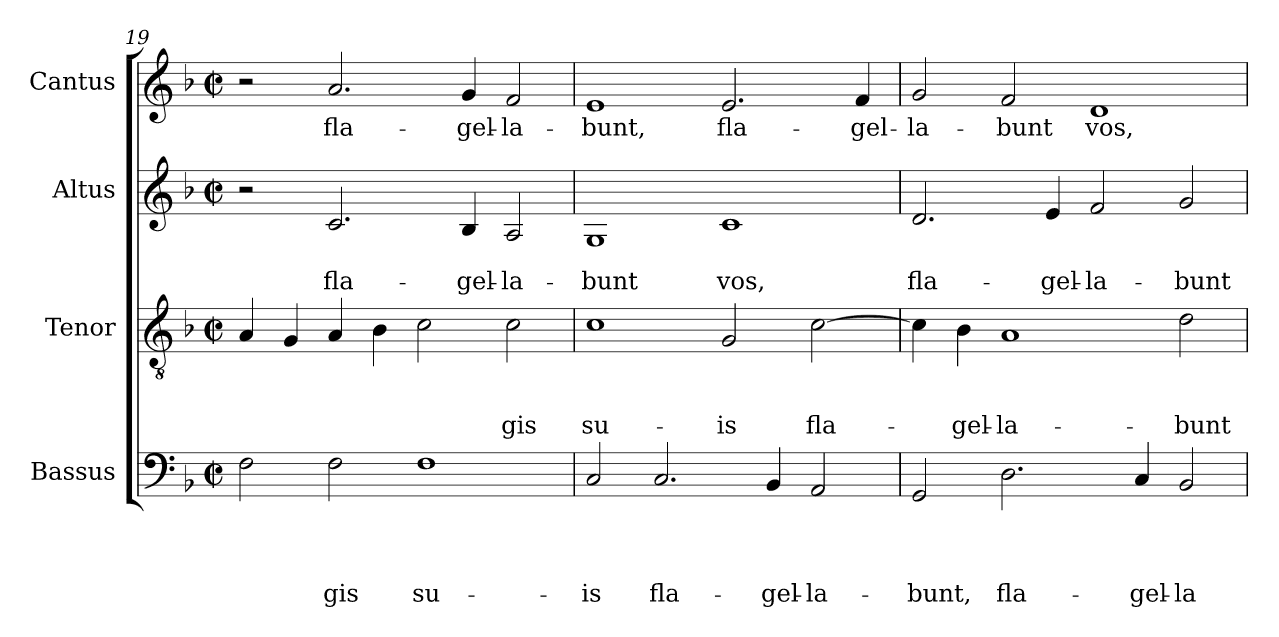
**kern	**text	**text	**text	**text	**kern	**text	**text	**text	**kern	**text	**text	**kern	**text
*part4	*part4	*part4	*part4	*part4	*part3	*part3	*part3	*part3	*part2	*part2	*part2	*part1	*part1
*staff4	*staff4	*staff4	*staff4	*staff4	*staff3	*staff3	*staff3	*staff3	*staff2	*staff2	*staff2	*staff1	*staff1
*I"Bassus	*	*	*	*	*I"Tenor	*	*	*	*I"Altus	*	*	*I"Cantus	*
*clefF4	*	*	*	*	*clefGv2	*	*	*	*clefG2	*	*	*clefG2	*
*k[b-]	*	*	*	*	*k[b-]	*	*	*	*k[b-]	*	*	*k[b-]	*
*F:	*	*	*	*	*F:	*	*	*	*F:	*	*	*F:	*
*M2/2	*	*	*	*	*M2/2	*	*	*	*M2/2	*	*	*M2/2	*
*met(c|)	*	*	*	*	*met(c|)	*	*	*	*met(c|)	*	*	*met(c|)	*
=19	=19	=19	=19	=19	=19	=19	=19	=19	=19	=19	=19	=19	=19
2F\	.	.	.	.	4A/	.	.	.	2r	.	.	2r	.
.	.	.	.	.	4G/	.	.	.	.	.	.	.	.
!	!	!	!	!LO:LY:b	!	!	!	!	!	!	!LO:LY:b	!	!LO:LY:b
2F\	.	.	.	-gis	4A/	.	.	.	2.c/	.	fla-	2.a/	fla-
.	.	.	.	.	4B-\	.	.	.	.	.	.	.	.
!	!	!	!	!LO:LY:b	!	!	!	!	!	!	!	!	!
1F	.	.	.	su-	2c\	.	.	.	.	.	.	.	.
!	!	!	!	!	!	!	!	!	!	!	!LO:LY:b	!	!LO:LY:b
.	.	.	.	.	.	.	.	.	4B-/	.	-gel-	4g/	-gel-
!	!	!	!	!	!	!	!	!LO:LY:b	!	!	!LO:LY:b:rj	!	!LO:LY:b:rj
.	.	.	.	.	2c\	.	.	-gis	2A/	.	-la-	2f/	-la-
=20	=20	=20	=20	=20	=20	=20	=20	=20	=20	=20	=20	=20	=20
!	!	!	!	!LO:LY:b	!	!	!	!LO:LY:b	!	!	!LO:LY:b	!	!LO:LY:b
2C/	.	.	.	-is	1c	.	.	su-	1G	.	-bunt	1e	-bunt,
!	!	!	!	!LO:LY:b	!	!	!	!	!	!	!	!	!
2.C/	.	.	.	fla-	.	.	.	.	.	.	.	.	.
!	!	!	!	!	!	!	!	!LO:LY:b	!	!	!LO:LY:b	!	!LO:LY:b
.	.	.	.	.	2G/	.	.	-is	1c	.	vos,	2.e/	fla-
!	!	!	!	!LO:LY:b	!	!	!	!	!	!	!	!	!
4BB-/	.	.	.	-gel-	.	.	.	.	.	.	.	.	.
!	!	!	!	!LO:LY:b:rj	!	!	!	!LO:LY:b	!	!	!	!	!
2AA/	.	.	.	-la-	[>2c\	.	.	fla-	.	.	.	.	.
!	!	!	!	!	!	!	!	!	!	!	!	!	!LO:LY:b
.	.	.	.	.	.	.	.	.	.	.	.	4f/	-gel-
=21	=21	=21	=21	=21	=21	=21	=21	=21	=21	=21	=21	=21	=21
!	!	!	!	!LO:LY:b	!	!	!	!	!	!	!LO:LY:b	!	!LO:LY:b
2GG/	.	.	.	-bunt,	4c\]	.	.	.	2.d/	.	fla-	2g/	-la-
!	!	!	!	!	!	!	!	!LO:LY:b	!	!	!	!	!
.	.	.	.	.	4B-\	.	.	-gel-	.	.	.	.	.
!	!	!	!	!LO:LY:b	!	!	!	!LO:LY:b:rj	!	!	!	!	!LO:LY:b
2.D\	.	.	.	fla-	1A	.	.	-la-	.	.	.	2f/	-bunt
!	!	!	!	!	!	!	!	!	!	!	!LO:LY:b	!	!
.	.	.	.	.	.	.	.	.	4e/	.	-gel-	.	.
!	!	!	!	!	!	!	!	!	!	!	!LO:LY:b	!	!LO:LY:b
.	.	.	.	.	.	.	.	.	2f/	.	-la-	1d	vos,
!	!	!	!	!LO:LY:b	!	!	!	!	!	!	!	!	!
4C/	.	.	.	-gel-	.	.	.	.	.	.	.	.	.
!	!	!	!	!LO:LY:b:rj	!	!	!	!LO:LY:b	!	!	!LO:LY:b	!	!
2BB-/	.	.	.	-la-	2d\	.	.	-bunt	2g/	.	-bunt	.	.
=	=	=	=	=	=	=	=	=	=	=	=	=	=
*-	*-	*-	*-	*-	*-	*-	*-	*-	*-	*-	*-	*-	*-
